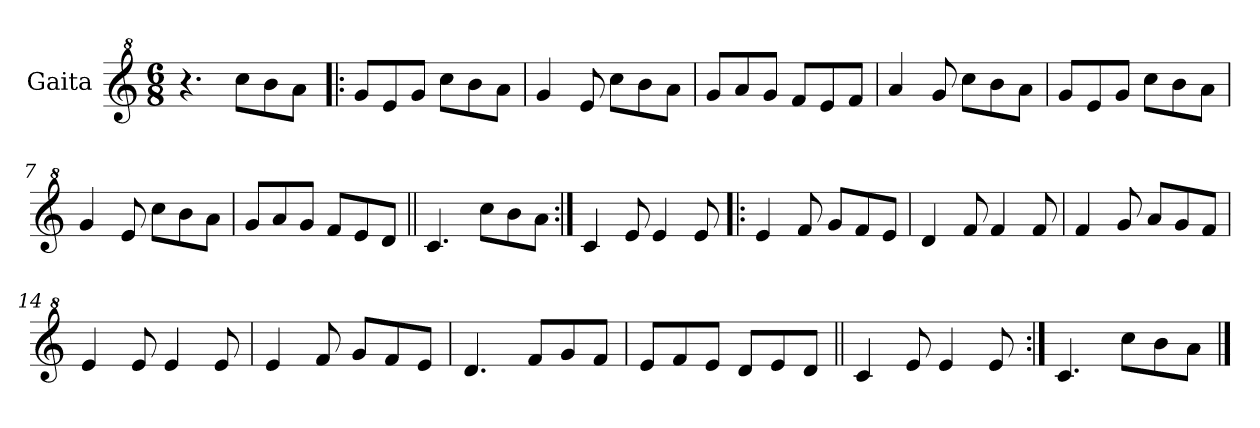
**kern
*part1
*staff1
*I"Gaita
*clefG^2
*k[]
*M6/8
*MM192
=1
4.r
8ccc\L
8bb\
8aa\J
=2!|:
8gg/L
8ee/
8gg/J
8ccc\L
8bb\
8aa\J
=3
4gg/
8ee/
8ccc\L
8bb\
8aa\J
=4
8gg/L
8aa/
8gg/J
8ff/L
8ee/
8ff/J
=5
4aa/
8gg/
8ccc\L
8bb\
8aa\J
=6
8gg/L
8ee/
8gg/J
8ccc\L
8bb\
8aa\J
=7
4gg/
8ee/
8ccc\L
8bb\
8aa\J
!!LO:LB:g=z
=8
8gg/L
8aa/
8gg/J
8ff/L
8ee/
8dd/J
=9||
4.cc/
8ccc\L
8bb\
8aa\J
=10:|!
4cc/
8ee/
4ee/
8ee/
=11!|:
4ee/
8ff/
8gg/L
8ff/
8ee/J
=12
4dd/
8ff/
4ff/
8ff/
=13
4ff/
8gg/
8aa/L
8gg/
8ff/J
=14
4ee/
8ee/
4ee/
8ee/
=15
4ee/
8ff/
8gg/L
8ff/
8ee/J
!!LO:LB:g=z
=16
4.dd/
8ff/L
8gg/
8ff/J
=17
8ee/L
8ff/
8ee/J
8dd/L
8ee/
8dd/J
=18||
4cc/
8ee/
4ee/
8ee/
=19:|!
4.cc/
8ccc\L
8bb\
8aa\J
==
*-
